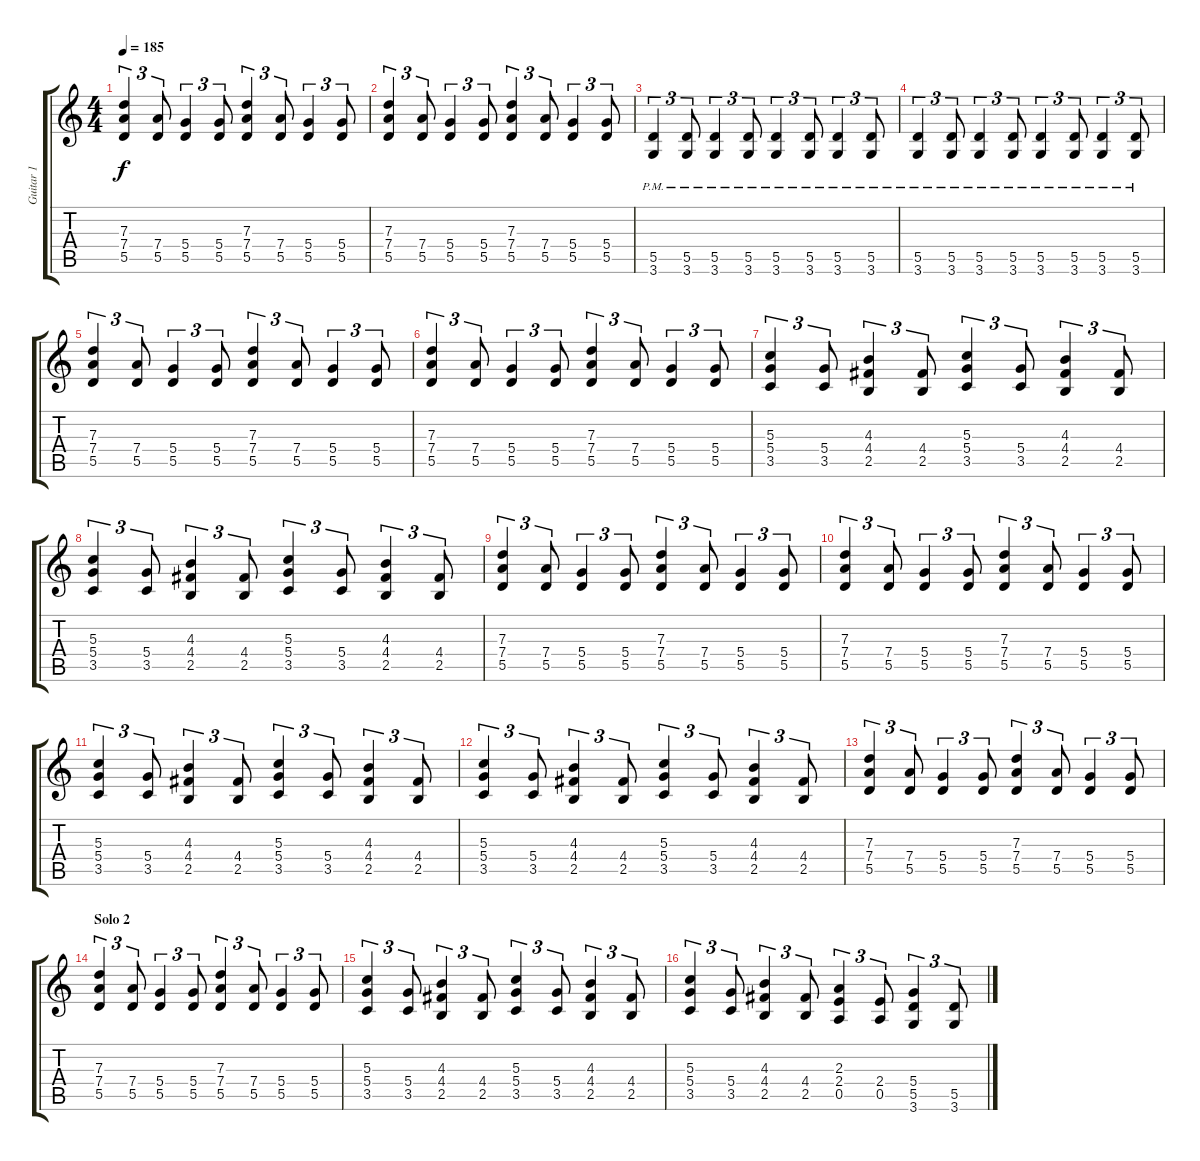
\track ("Guitar 1" "Guitar 1") {instrument distortionguitar}
\staff {score tabs}
\tuning (E4 B3 G3 D3 A2 E2) {hide}
\ts (4 4)
\tempo 185
\clef g2
\ks c
(7.3 7.4 5.5).4{tu (3 2) dy f} (7.4 5.5).8{tu (3 2)} (5.4 5.5).4{tu (3 2)} (5.4 5.5).8{tu (3 2)} (7.3 7.4 5.5).4{tu (3 2)} (7.4 5.5).8{tu (3 2)} (5.4 5.5).4{tu (3 2)} (5.4 5.5).8{tu (3 2)} |
(7.3 7.4 5.5).4{tu (3 2)} (7.4 5.5).8{tu (3 2)} (5.4 5.5).4{tu (3 2)} (5.4 5.5).8{tu (3 2)} (7.3 7.4 5.5).4{tu (3 2)} (7.4 5.5).8{tu (3 2)} (5.4 5.5).4{tu (3 2)} (5.4 5.5).8{tu (3 2)} |
(5.5 3.6{pm}).4{tu (3 2)} (5.5 3.6{pm}).8{tu (3 2)} (5.5 3.6{pm}).4{tu (3 2)} (5.5 3.6{pm}).8{tu (3 2)} (5.5 3.6{pm}).4{tu (3 2)} (5.5 3.6{pm}).8{tu (3 2)} (5.5 3.6{pm}).4{tu (3 2)} (5.5 3.6{pm}).8{tu (3 2)} |
(5.5 3.6{pm}).4{tu (3 2)} (5.5 3.6{pm}).8{tu (3 2)} (5.5 3.6{pm}).4{tu (3 2)} (5.5 3.6{pm}).8{tu (3 2)} (5.5 3.6{pm}).4{tu (3 2)} (5.5 3.6{pm}).8{tu (3 2)} (5.5 3.6{pm}).4{tu (3 2)} (5.5 3.6{pm}).8{tu (3 2)} |
(7.3 7.4 5.5).4{tu (3 2)} (7.4 5.5).8{tu (3 2)} (5.4 5.5).4{tu (3 2)} (5.4 5.5).8{tu (3 2)} (7.3 7.4 5.5).4{tu (3 2)} (7.4 5.5).8{tu (3 2)} (5.4 5.5).4{tu (3 2)} (5.4 5.5).8{tu (3 2)} |
(7.3 7.4 5.5).4{tu (3 2)} (7.4 5.5).8{tu (3 2)} (5.4 5.5).4{tu (3 2)} (5.4 5.5).8{tu (3 2)} (7.3 7.4 5.5).4{tu (3 2)} (7.4 5.5).8{tu (3 2)} (5.4 5.5).4{tu (3 2)} (5.4 5.5).8{tu (3 2)} |
(5.3 5.4 3.5).4{tu (3 2)} (5.4 3.5).8{tu (3 2)} (4.3 4.4 2.5).4{tu (3 2)} (4.4 2.5).8{tu (3 2)} (5.3 5.4 3.5).4{tu (3 2)} (5.4 3.5).8{tu (3 2)} (4.3 4.4 2.5).4{tu (3 2)} (4.4 2.5).8{tu (3 2)} |
(5.3 5.4 3.5).4{tu (3 2)} (5.4 3.5).8{tu (3 2)} (4.3 4.4 2.5).4{tu (3 2)} (4.4 2.5).8{tu (3 2)} (5.3 5.4 3.5).4{tu (3 2)} (5.4 3.5).8{tu (3 2)} (4.3 4.4 2.5).4{tu (3 2)} (4.4 2.5).8{tu (3 2)} |
(7.3 7.4 5.5).4{tu (3 2)} (7.4 5.5).8{tu (3 2)} (5.4 5.5).4{tu (3 2)} (5.4 5.5).8{tu (3 2)} (7.3 7.4 5.5).4{tu (3 2)} (7.4 5.5).8{tu (3 2)} (5.4 5.5).4{tu (3 2)} (5.4 5.5).8{tu (3 2)} |
(7.3 7.4 5.5).4{tu (3 2)} (7.4 5.5).8{tu (3 2)} (5.4 5.5).4{tu (3 2)} (5.4 5.5).8{tu (3 2)} (7.3 7.4 5.5).4{tu (3 2)} (7.4 5.5).8{tu (3 2)} (5.4 5.5).4{tu (3 2)} (5.4 5.5).8{tu (3 2)} |
(5.3 5.4 3.5).4{tu (3 2)} (5.4 3.5).8{tu (3 2)} (4.3 4.4 2.5).4{tu (3 2)} (4.4 2.5).8{tu (3 2)} (5.3 5.4 3.5).4{tu (3 2)} (5.4 3.5).8{tu (3 2)} (4.3 4.4 2.5).4{tu (3 2)} (4.4 2.5).8{tu (3 2)} |
(5.3 5.4 3.5).4{tu (3 2)} (5.4 3.5).8{tu (3 2)} (4.3 4.4 2.5).4{tu (3 2)} (4.4 2.5).8{tu (3 2)} (5.3 5.4 3.5).4{tu (3 2)} (5.4 3.5).8{tu (3 2)} (4.3 4.4 2.5).4{tu (3 2)} (4.4 2.5).8{tu (3 2)} |
(7.3 7.4 5.5).4{tu (3 2)} (7.4 5.5).8{tu (3 2)} (5.4 5.5).4{tu (3 2)} (5.4 5.5).8{tu (3 2)} (7.3 7.4 5.5).4{tu (3 2)} (7.4 5.5).8{tu (3 2)} (5.4 5.5).4{tu (3 2)} (5.4 5.5).8{tu (3 2)} |
\section ("" "Solo 2")
(7.3 7.4 5.5).4{tu (3 2)} (7.4 5.5).8{tu (3 2)} (5.4 5.5).4{tu (3 2)} (5.4 5.5).8{tu (3 2)} (7.3 7.4 5.5).4{tu (3 2)} (7.4 5.5).8{tu (3 2)} (5.4 5.5).4{tu (3 2)} (5.4 5.5).8{tu (3 2)} |
(5.3 5.4 3.5).4{tu (3 2)} (5.4 3.5).8{tu (3 2)} (4.3 4.4 2.5).4{tu (3 2)} (4.4 2.5).8{tu (3 2)} (5.3 5.4 3.5).4{tu (3 2)} (5.4 3.5).8{tu (3 2)} (4.3 4.4 2.5).4{tu (3 2)} (4.4 2.5).8{tu (3 2)} |
(5.3 5.4 3.5).4{tu (3 2)} (5.4 3.5).8{tu (3 2)} (4.3 4.4 2.5).4{tu (3 2)} (4.4 2.5).8{tu (3 2)} (2.3 2.4 0.5).4{tu (3 2)} (2.4 0.5).8{tu (3 2)} (5.4 5.5 3.6).4{tu (3 2)} (5.5 3.6).8{tu (3 2)}
